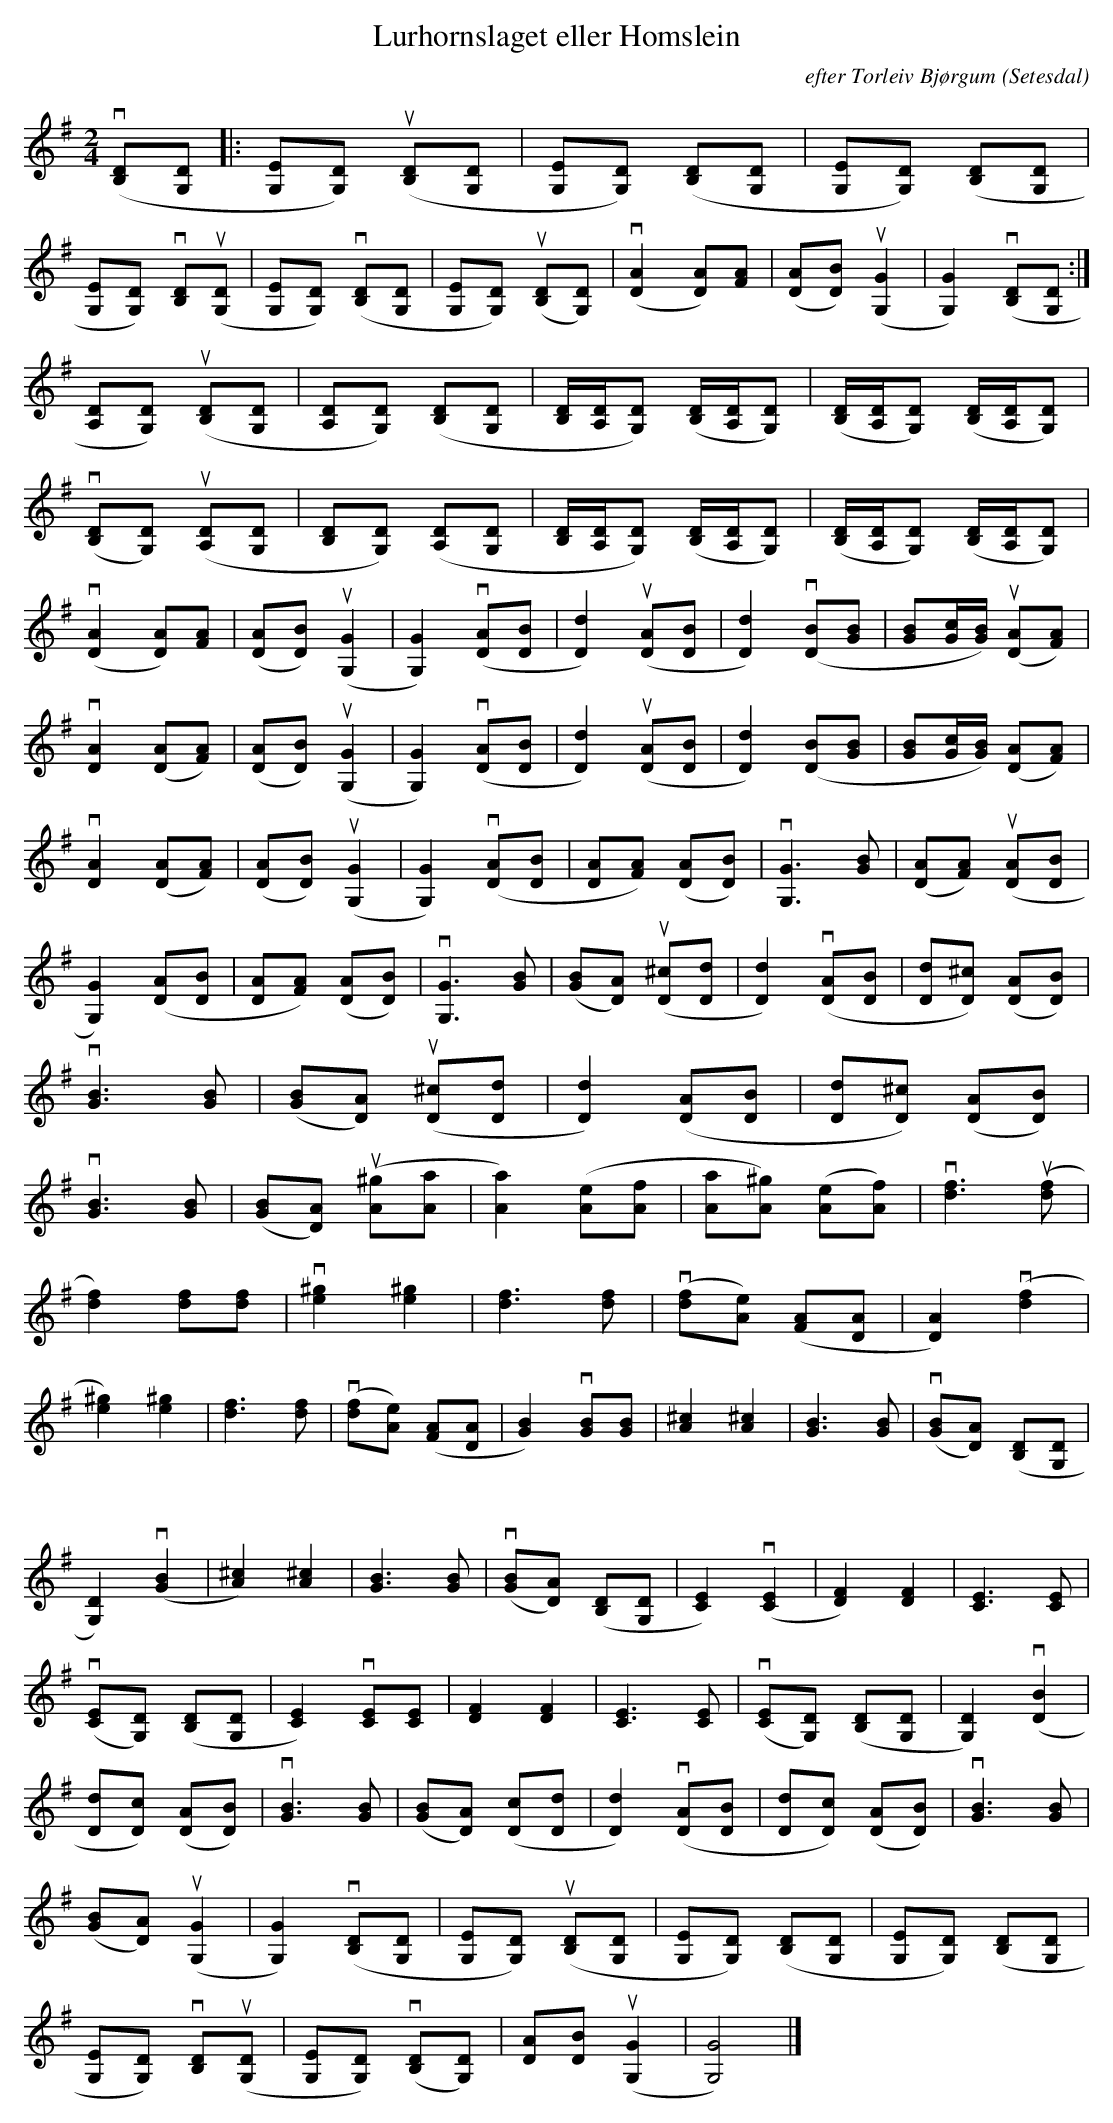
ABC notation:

X:1
T:Lurhornslaget eller Homslein
C:efter Torleiv Bjørgum
O:Setesdal
M:2/4
L:1/8
K:G
v([B,D][G,D] |: [G,E][G,D]) u([B,D][G,D] | [G,E][G,D]) ([B,D][G,D] | [G,E][G,D]) ([B,D][G,D] |
[G,E][G,D]) v[B,D]u([G,D] | [G,E][G,D]) v([B,D][G,D] | [G,E][G,D]) u([B,D][G,D]) | v([AD]2 [AD])[AF] | ([AD][BD]) u([G,G]2 |[G,G]2) v([B,D][G,D] :|
[A,D][G,D]) u([B,D][G,D] | [A,D][G,D]) ([B,D][G,D] | [B,D]/[A,D]/[G,D]) ([B,D]/[A,D]/[G,D]) | ([B,D]/[A,D]/[G,D]) ([B,D]/[A,D]/[G,D]) |
v([B,D][G,D]) u([A,D][G,D] | [B,D][G,D]) ([A,D][G,D] | [B,D]/[A,D]/[G,D]) ([B,D]/[A,D]/[G,D]) | ([B,D]/[A,D]/[G,D]) ([B,D]/[A,D]/[G,D]) |
v([AD]2 [AD])[AF] | ([AD][BD]) u([G,G]2 |[G,G]2) v([AD][BD] | [dD]2) u([AD][BD] | [dD]2) v([BD][BG] | [GB][Gc]/[GB]/) u([AD][AF]) |
v[AD]2 ([AD][AF]) | ([AD][BD]) u([G,G]2 |[G,G]2) v([AD][BD] | [dD]2) u([AD][BD] | [dD]2) ([BD][BG] | [GB][Gc]/[GB]/) ([AD][AF]) |
v[AD]2 ([AD][AF]) | ([AD][BD]) u([G,G]2 |[G,G]2) v([AD][BD] | [AD][AF]) ([AD][BD]) | v[G,G]3 [BG] |  ([AD][AF]) u([AD][BD] |
[G,G]2) ([AD][BD] | [AD][AF]) ([AD][BD]) | v[G,G]3 [BG] | ([BG][AD]) u([^cD][dD] | [dD]2) v([AD][BD] | [dD][^cD]) ([AD][BD]) |
v[BG]3 [BG] | ([BG][AD]) u([^cD][dD] | [dD]2) ([AD][BD] | [dD][^cD]) ([AD][BD]) |
v[BG]3 [BG] | ([BG][AD]) u([A^g][Aa] | [Aa]2) ([Ae][Af] | [Aa][A^g]) ([Ae][Af]) | v[df]3 u([df] |
[df]2) [df][df] | v[e^g]2[e^g]2 | [df]3 [df] | v([df][Ae]) ([AF][AD] | [AD]2) v([df]2 |
[e^g]2) [e^g]2 | [df]3 [df] | v([df][Ae]) ([AF][AD] |  [GB]2) v[GB][GB] | [^cA]2 [^cA]2 | [GB]3 [GB] | v([GB][DA]) ([DB,][G,D] |
[DG,]2) v([GB]2 | [^cA]2) [^cA]2 | [GB]3 [GB] | v([GB][DA]) ([DB,][G,D] | [EC]2) v([EC]2 | [FD]2) [FD]2 | [EC]3 [EC] |
v([EC][DG,]) ([B,D][G,D] | [EC]2) v[EC][EC] | [FD]2 [FD]2 | [EC]3 [EC] | v([EC][DG,]) ([B,D][G,D] | [G,D]2) v([DB]2 |
[dD][cD]) ([AD][DB]) | v[BG]3 [BG] | ([BG][DA]) ([cD][Dd] | [Dd]2) v([DA][DB] | [dD][cD]) ([AD][DB]) | v[BG]3 [BG] |
([BG][DA]) u([GG,]2 | [GG,]2) v([B,D][G,D] |[G,E][G,D]) u([B,D][G,D] | [G,E][G,D]) ([B,D][G,D] | [G,E][G,D]) ([B,D][G,D] |
[G,E][G,D]) v[B,D]u([G,D] | [G,E][G,D]) v([B,D][G,D]) | [AD][BD] u([G,G]2 |[G,G]4) |]
